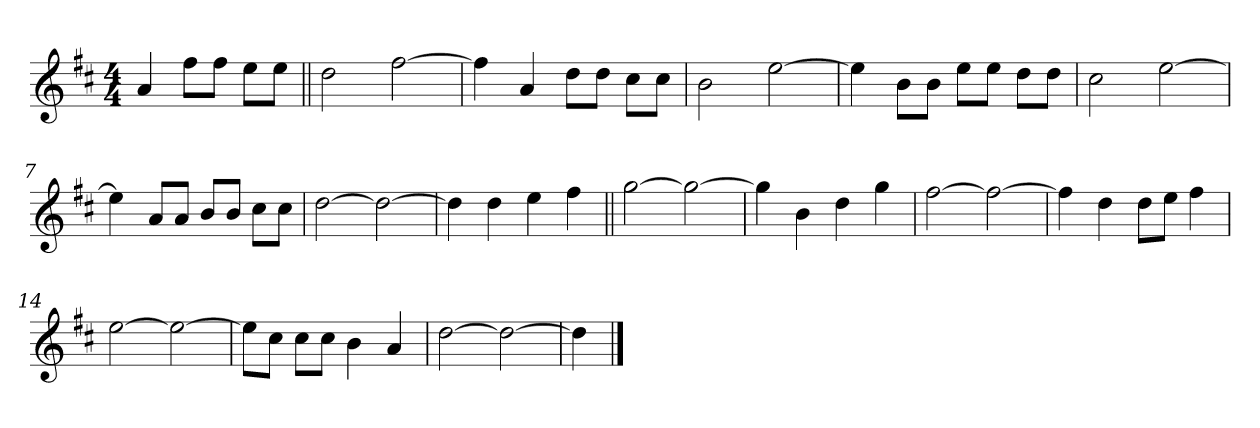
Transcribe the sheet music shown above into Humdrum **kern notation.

**kern
*part1
*staff1
*clefG2
*k[f#c#]
*D:
*M4/4
=1
4a/
8ff#\L
8ff#\J
8ee\L
8ee\J
=2||
2dd\
[2ff#\
=3
4ff#\]
4a/
8dd\L
8dd\J
8cc#\L
8cc#\J
=4
2b\
[2ee\
=5
4ee\]
8b\L
8b\J
8ee\L
8ee\J
8dd\L
8dd\J
=6
2cc#\
[2ee\
=7
4ee\]
8a/L
8a/J
8b/L
8b/J
8cc#\L
8cc#\J
=8
[2dd\
2dd\_
=9
4dd\]
4dd\
4ee\
4ff#\
!!LO:LB:g=z
=10||
[2gg\
2gg\_
=11
4gg\]
4b\
4dd\
4gg\
=12
[2ff#\
2ff#\_
=13
4ff#\]
4dd\
8dd\L
8ee\J
4ff#\
=14
[2ee\
2ee\_
=15
8ee\L]
8cc#\J
8cc#\L
8cc#\J
4b\
4a/
=16
[2dd\
2dd\_
=17
4dd\]
==
*-
